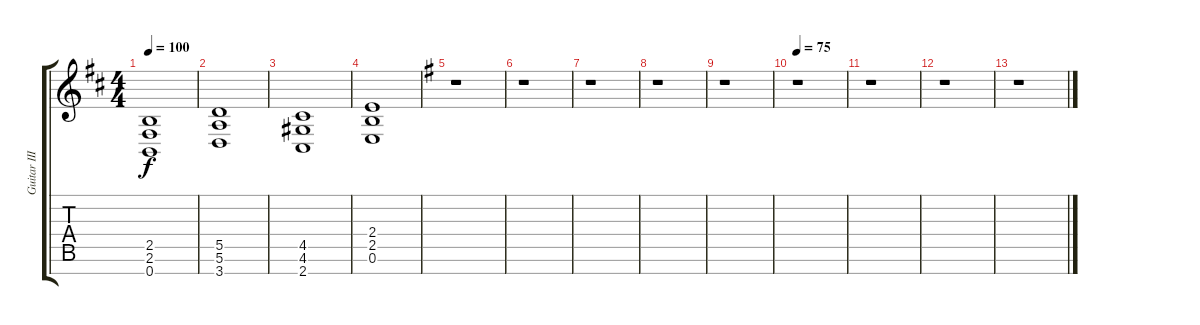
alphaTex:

\track ("Guitar III" "Guitar III") {instrument distortionguitar}
\staff {score tabs}
\tuning (E4 B3 G3 D3 A2 E2 B1) {hide}
\ts (4 4)
\tempo 100
\clef g2
\ks bminor
(2.5 2.6 0.7).1{dy f} |
(5.5 5.6 3.7).1 |
(4.5 4.6 2.7).1 |
(2.4 2.5 0.6).1 |
\ks g
r.1 |
r.1 |
r.1 |
r.1 |
r.1 |
\tempo 75
r.1 |
r.1 |
r.1 |
r.1
